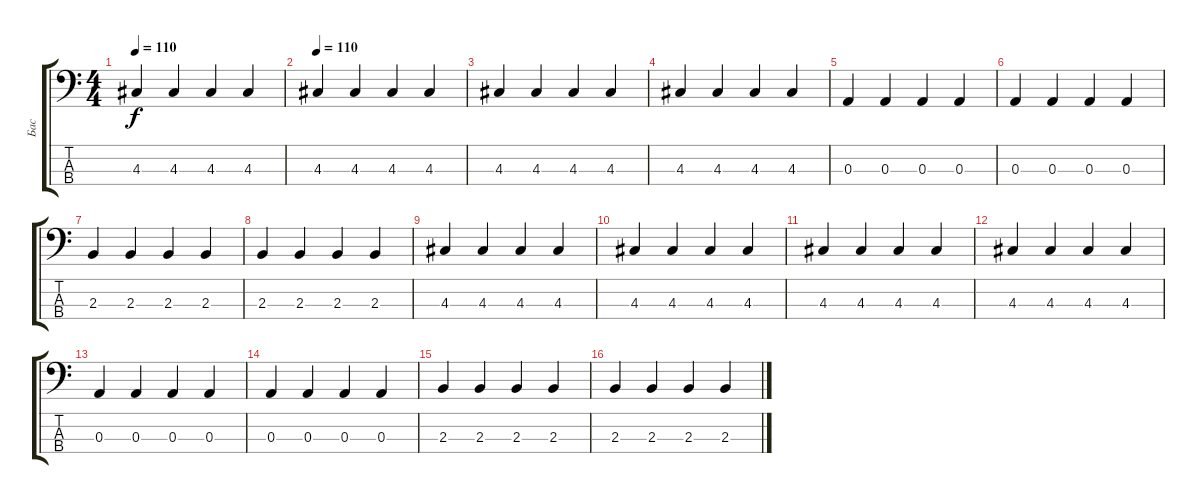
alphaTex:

\track ("Бас" "Бас") {instrument electricbassfinger}
\staff {score tabs}
\tuning (G2 D2 A1 E1) {hide}
\ts (4 4)
\tempo 110
\clef f4
\ks c
4.3.4{dy f} 4.3.4 4.3.4 4.3.4 |
\tempo 110
4.3.4 4.3.4 4.3.4 4.3.4 |
4.3.4 4.3.4 4.3.4 4.3.4 |
4.3.4 4.3.4 4.3.4 4.3.4 |
0.3.4 0.3.4 0.3.4 0.3.4 |
0.3.4 0.3.4 0.3.4 0.3.4 |
2.3.4 2.3.4 2.3.4 2.3.4 |
2.3.4 2.3.4 2.3.4 2.3.4 |
4.3.4 4.3.4 4.3.4 4.3.4 |
4.3.4 4.3.4 4.3.4 4.3.4 |
4.3.4 4.3.4 4.3.4 4.3.4 |
4.3.4 4.3.4 4.3.4 4.3.4 |
0.3.4 0.3.4 0.3.4 0.3.4 |
0.3.4 0.3.4 0.3.4 0.3.4 |
2.3.4 2.3.4 2.3.4 2.3.4 |
2.3.4 2.3.4 2.3.4 2.3.4
